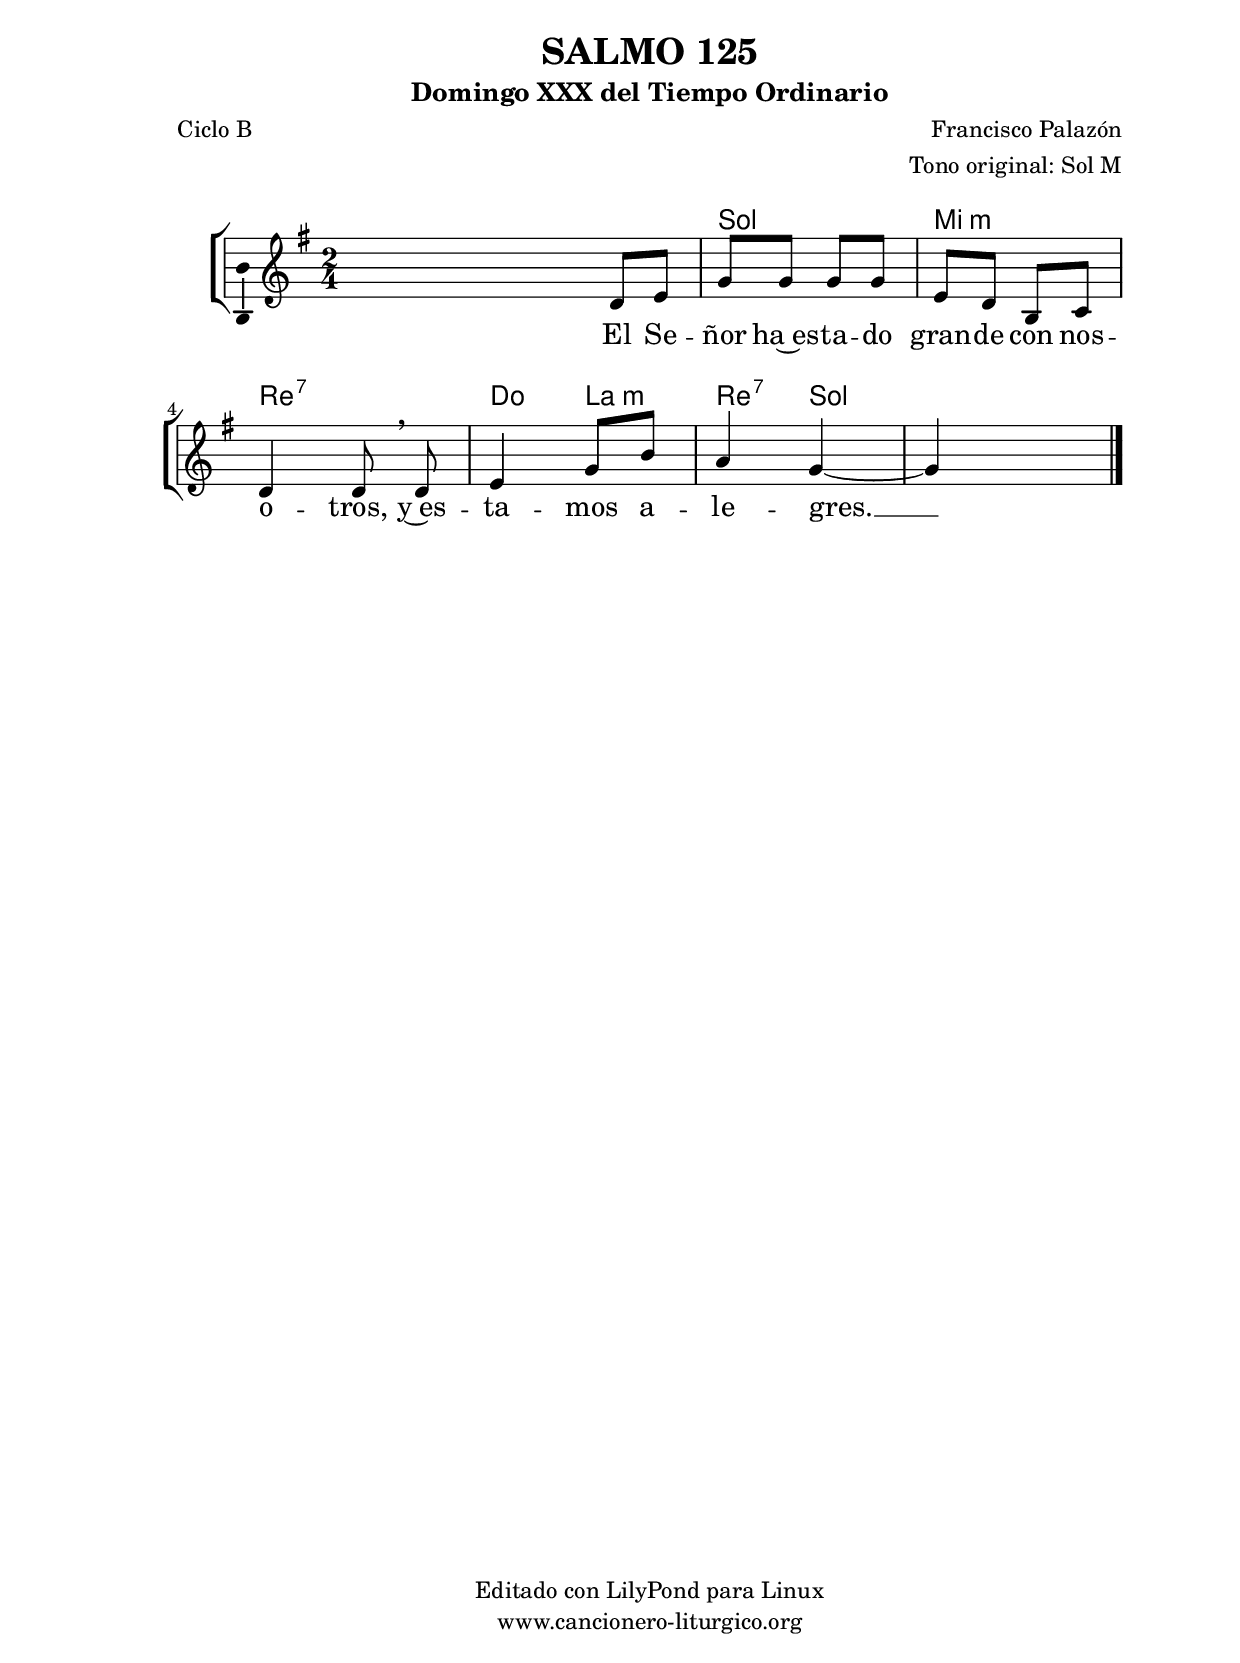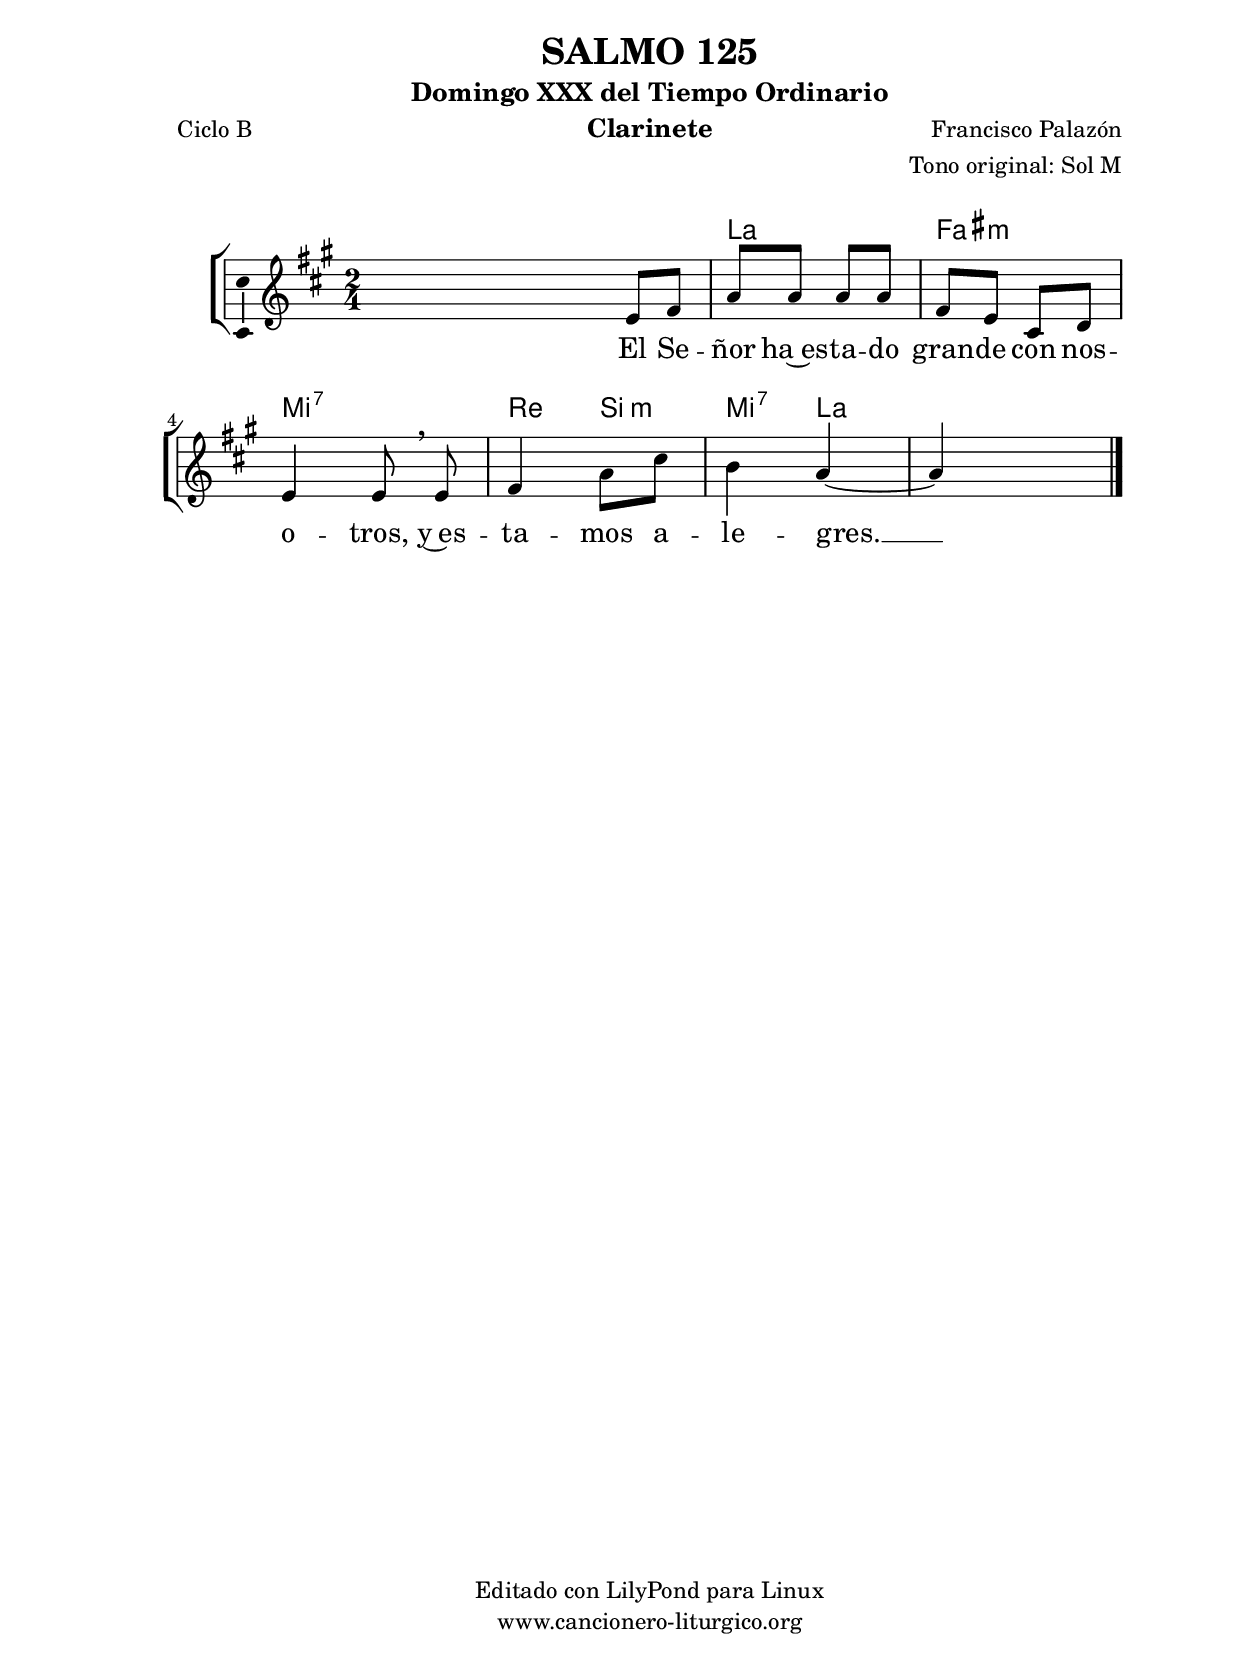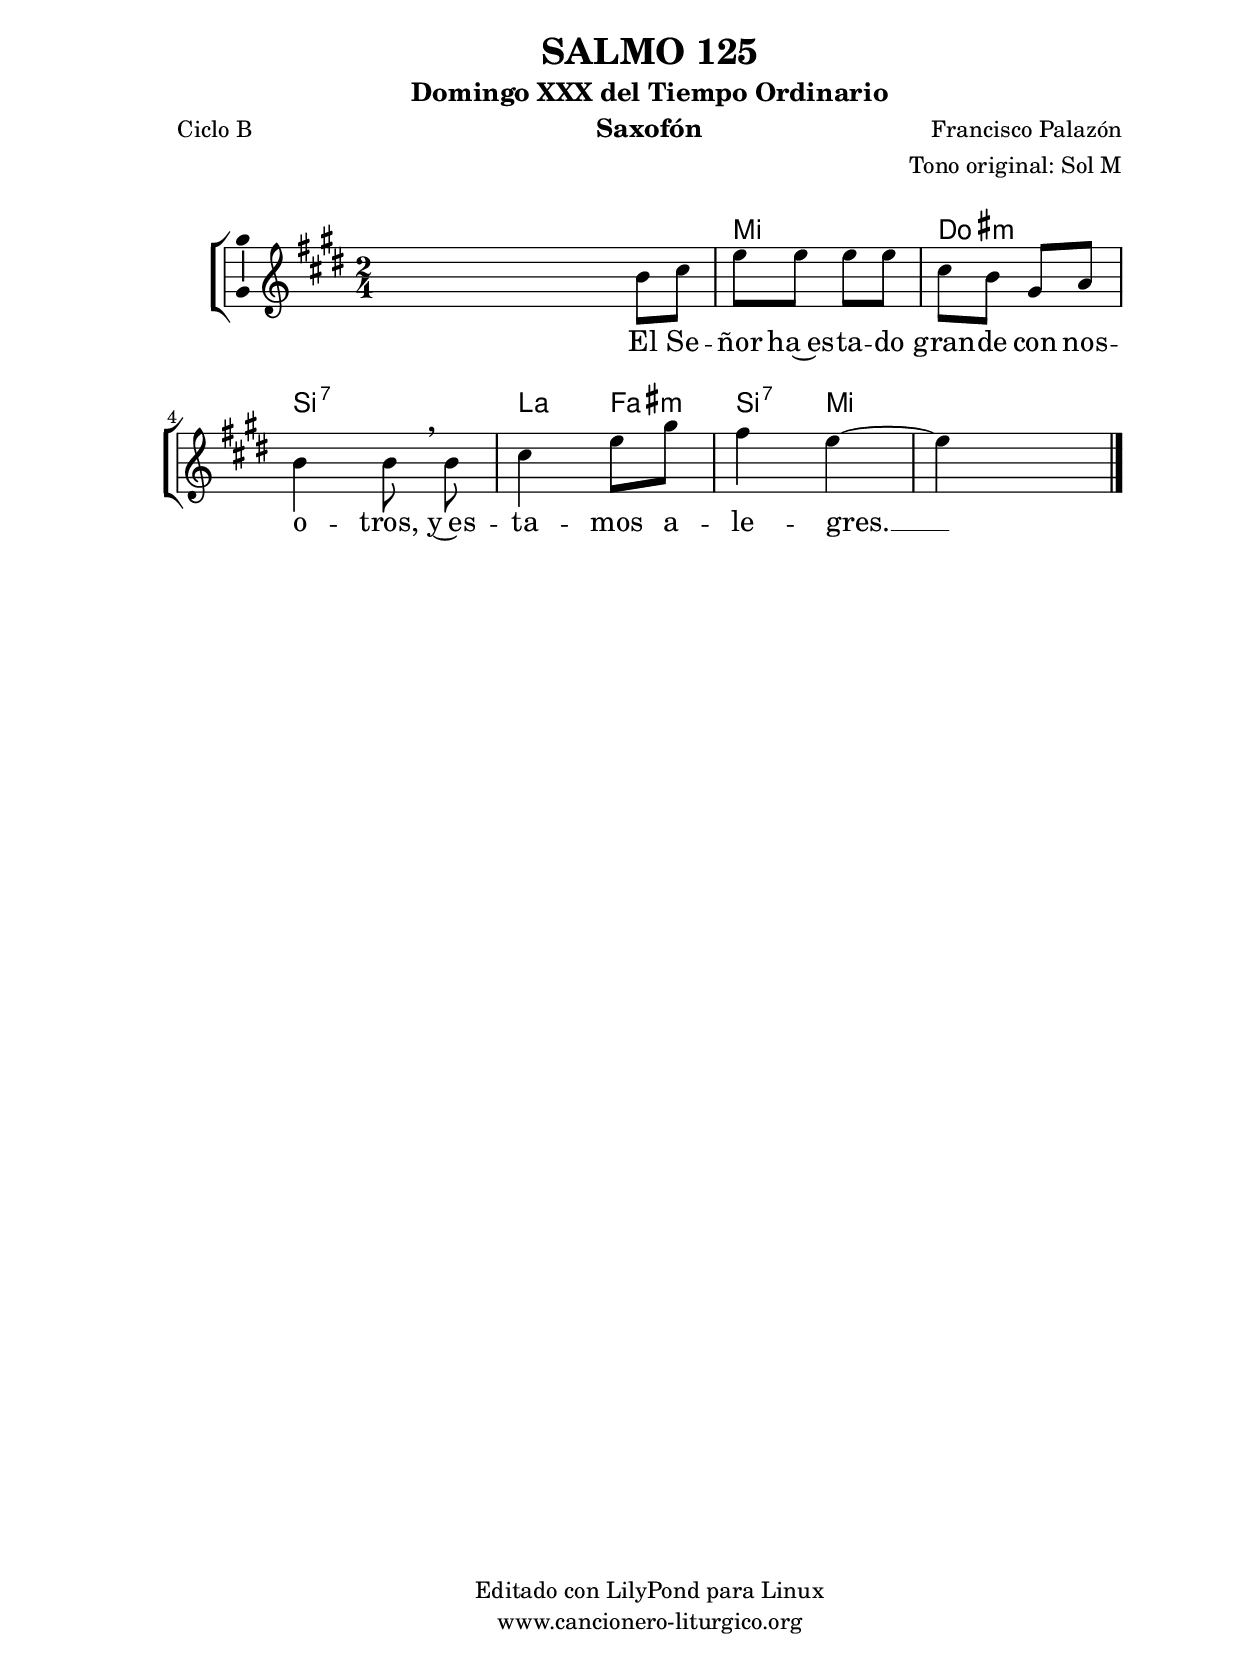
%
%para convertir .midi en .wav:
%timidity filename.midi -Ow -o finename.wav
%
%
%Para convertir de .wav a .mp3:
%lame -h -m j filename.wav
%
%
%para escuchar el midi:
%timidity nombrefichero.midi
%


%versión de lilypond para la que se ha escrito esta partitura:
\version "2.16.0"

	%Tamaño papel
	#(set-default-paper-size "a4")
	%Tamaño partitura
	#(set-global-staff-size 20)
	%No responde al pulsar sobre una nota
	#(ly:set-option 'point-and-click #f)

%parámetros del encabezamiento:
\header {
	title = "SALMO 125"
	subtitle = "Domingo XXX del Tiempo Ordinario"
	composer = "Francisco Palazón"
	poet = "Ciclo B"
	meter = ""
	arranger = "Tono original: Sol M"
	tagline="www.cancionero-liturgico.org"
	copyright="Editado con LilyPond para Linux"
	}

%parámetros asociados al papel:
\paper  {
	oddHeaderMarkup = \markup {\fill-line { \on-the-fly #not-first-page \fromproperty #'header:title \on-the-fly #not-first-page \fromproperty #'header:composer }}
	evenHeaderMarkup = \markup {\fill-line { \fromproperty #'header:composer \fromproperty #'header:title }}
	#(set-paper-size "a4")
	print-page-number = ##f
	first-page-number = 1
	print-first-page-number = ##f
%	head-separation = 3.0 \cm
	top-margin = 2.0 \cm
	bottom-margin = 0.5\cm
%%%	bottom-margin = -1.0\cm
	left-margin = 3.0 \cm
	line-width = 16.0 \cm 
	indent = 8\mm
	interscoreline = 2.\mm
	between-system-space = 15\mm
%	para que las partituras no llenen la hoja:
	ragged-bottom = ##t
%	idem para la última hoja:
	ragged-last-bottom = ##f
%	para que las partituras llenen el ancho del papel:
	ragged-last = ##f
	after-title-space = 2.5 \cm
%page-count=1
%system-count=8

	%Flexible Vertical Spacing
%	markup-markup-spacing =
%	#'((basic-distance . 15) (minimum-distance . 15) (padding . 3))
	markup-system-spacing =
	#'((basic-distance . 15) (minimum-distance . 15) (padding . 3))
	system-system-spacing =
	#'((basic-distance . 15) (minimum-distance . 15) (padding . 3))
	score-system-spacing =
	#'((basic-distance . 15) (minimum-distance . 15) (padding . 5))
%	top-system-spacing = % header
%	#'((basic-distance . 8) (minimum-distance . 0) (padding . 3))
%	top-markup-spacing =
%	#'((basic-distance . 20) (minimum-distance . 20) (padding . 3))
	last-bottom-spacing = % footer
	#'((basic-distance . 5) (minimum-distance . 5) (padding . 3))
%	score-markup-spacing =
%	#'((basic-distance . 16) (minimum-distance . 13) (padding . 3))

	}


%parámetros que afectan a toda la partitura:
global =  {
	%clave de sol (G):
	\clef G
	%armadura:
%	\transpose ees d
	\key g \major
	\tempo 4=90
	\set Score.tempoHideNote = ##t
	}


acordes = {
	\italianChords
	\chordmode {
%	\transpose ees d
{

s2 g2 e:m d:7 c4 a:m d:7 g s2

	}
	}
}

melodia = 
%\transpose ees d
{
	\relative c'{

\time 2/4
s4 d8 e
g8 g g g
e8 d b c
d4 d8 \breathe d8
e4 g8 b
a4 g~
g4 s4

	\bar "|."
	}
	}


texto = \lyricmode {
El Se -- ñor ha~es -- ta -- do gran -- de con nos -- o -- tros, y~es -- ta -- mos a -- le -- gres. __
	}


acordesStaff = \context ChordNames = acordesStaff <<
	\set chordChanges = ##t
	\acordes
	>>


vozStaff = \context Voice = vozStaff
\with {\consists "Ambitus_engraver"}
<<
%	\set Staff.instrumentName = ""
%	\set Staff.shortInstrumentName = ""
%	\set Staff.midiInstrument = #"clarinet"
%	\set Staff.midiInstrument = #"cello"
%	\set Staff.midiInstrument = #"flute"
	\set Staff.midiInstrument = #"electric guitar (jazz)"
%	\set Staff.midiInstrument = #"english horn"
%	\set Staff.midiInstrument = #"violin"
%	\set Staff.midiInstrument = #"glockenspiel"
	\set Staff.midiMinimumVolume = #0.7
	\set Staff.midiMaximumVolume = #0.9
	\global
	\melodia
	>>


textoStaff = \context Lyrics = textoStaff <<
	\lyricsto vozStaff \texto
	>>

\book {
	\score {
		\context ChoirStaff {
			\override StaffGroup.SystemStartBracket #'collapse-height = #1
			\override Score.SystemStartBar #'collapse-height = #1
			<<
			\acordesStaff
			\vozStaff
			\textoStaff
			>>
			}
		\layout {
	    		\context {
				\Lyrics
				\override LyricText #'font-size = #2
				}
	   		 \context {
				\Score
				%fontSize = #3
				\override StaffSymbol #'staff-space = #(magstep +3)
				%\override Beam #'thickness = #0.55
				%\override SpacingSpanner #'spacing-increment = #1.0
				%\override Slur #'height-limit = #1.5
				}
			}
		}
	\score {
		\unfoldRepeats
		\context ChoirStaff {
			<<
			\acordesStaff
			\vozStaff
			>>
			}
		\midi {
	  		\context {
	  			\Score
				tempoWholesPerMinute = #(ly:make-moment 70 4)
				}
			}
		}
	}

%Partitura para clarinete
#(define output-suffix "C")
\book {
	\header{
		instrument = "Clarinete"
		}
	\score {
		\context ChoirStaff {
			\override StaffGroup.SystemStartBracket #'collapse-height = #1
			\override Score.SystemStartBar #'collapse-height = #1
\transpose c d
			<<
			\acordesStaff
			\vozStaff
			\textoStaff
			>>
			}
		\layout {
	    		\context {
				\Lyrics
				\override LyricText #'font-size = #2
				}
	   		 \context {
				\Score
				%fontSize = #3
				\override StaffSymbol #'staff-space = #(magstep +3)
				%\override Beam #'thickness = #0.55
				%\override SpacingSpanner #'spacing-increment = #1.0
				%\override Slur #'height-limit = #1.5
				}
			}
		}
	}

%Partitura para saxofón
#(define output-suffix "S")
\book {
	\header{
		instrument = "Saxofón"
		}
	\score {
		\context ChoirStaff {
			\override StaffGroup.SystemStartBracket #'collapse-height = #1
			\override Score.SystemStartBar #'collapse-height = #1
\transpose c a
			<<
			\acordesStaff
			\vozStaff
			\textoStaff
			>>
			}
		\layout {
	    		\context {
				\Lyrics
				\override LyricText #'font-size = #2
				}
	   		 \context {
				\Score
				%fontSize = #3
				\override StaffSymbol #'staff-space = #(magstep +3)
				%\override Beam #'thickness = #0.55
				%\override SpacingSpanner #'spacing-increment = #1.0
				%\override Slur #'height-limit = #1.5
				}
			}
		}
	}

